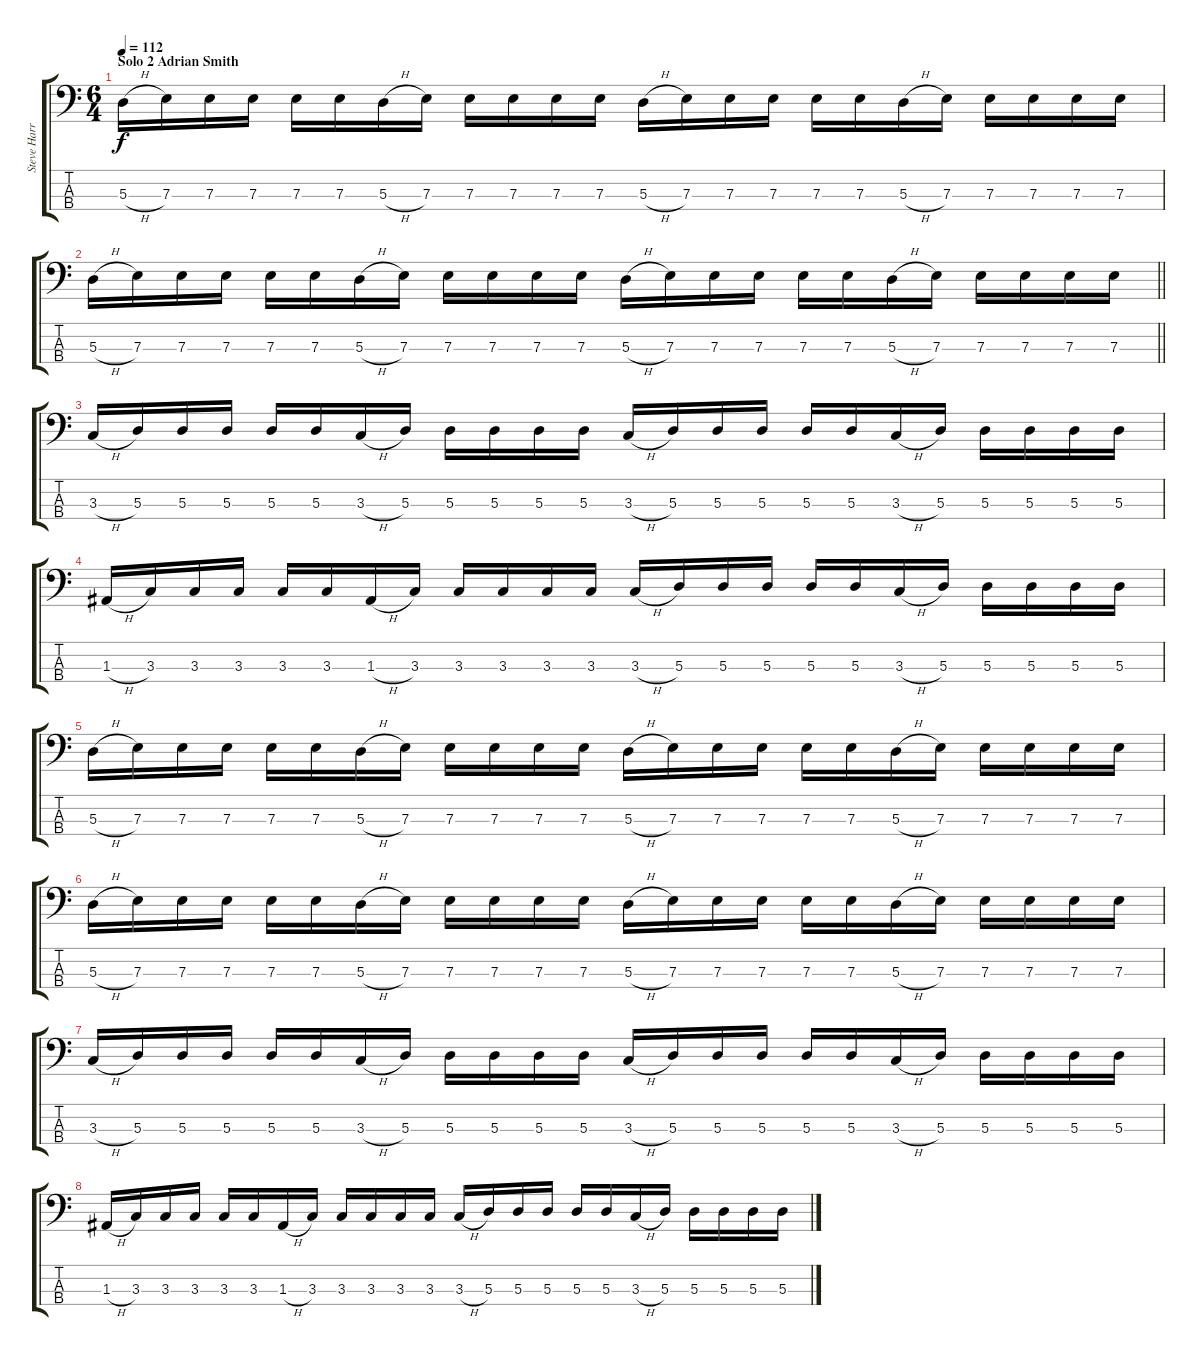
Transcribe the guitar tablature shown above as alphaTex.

\track ("Steve Harris" "Steve Harr") {instrument electricbassfinger}
\staff {score tabs}
\tuning (G2 D2 A1 E1) {hide}
\ts (6 4)
\section ("" "Solo 2 Adrian Smith")
\tempo 112
\clef f4
\ks c
5.3{h}.16{dy f} 7.3.16 7.3.16 7.3.16 7.3.16 7.3.16 5.3{h}.16 7.3.16 7.3.16 7.3.16 7.3.16 7.3.16 5.3{h}.16 7.3.16 7.3.16 7.3.16 7.3.16 7.3.16 5.3{h}.16 7.3.16 7.3.16 7.3.16 7.3.16 7.3.16 |
\barLineRight lightlight
5.3{h}.16 7.3.16 7.3.16 7.3.16 7.3.16 7.3.16 5.3{h}.16 7.3.16 7.3.16 7.3.16 7.3.16 7.3.16 5.3{h}.16 7.3.16 7.3.16 7.3.16 7.3.16 7.3.16 5.3{h}.16 7.3.16 7.3.16 7.3.16 7.3.16 7.3.16 |
3.3{h}.16 5.3.16 5.3.16 5.3.16 5.3.16 5.3.16 3.3{h}.16 5.3.16 5.3.16 5.3.16 5.3.16 5.3.16 3.3{h}.16 5.3.16 5.3.16 5.3.16 5.3.16 5.3.16 3.3{h}.16 5.3.16 5.3.16 5.3.16 5.3.16 5.3.16 |
1.3{h}.16 3.3.16 3.3.16 3.3.16 3.3.16 3.3.16 1.3{h}.16 3.3.16 3.3.16 3.3.16 3.3.16 3.3.16 3.3{h}.16 5.3.16 5.3.16 5.3.16 5.3.16 5.3.16 3.3{h}.16 5.3.16 5.3.16 5.3.16 5.3.16 5.3.16 |
5.3{h}.16 7.3.16 7.3.16 7.3.16 7.3.16 7.3.16 5.3{h}.16 7.3.16 7.3.16 7.3.16 7.3.16 7.3.16 5.3{h}.16 7.3.16 7.3.16 7.3.16 7.3.16 7.3.16 5.3{h}.16 7.3.16 7.3.16 7.3.16 7.3.16 7.3.16 |
5.3{h}.16 7.3.16 7.3.16 7.3.16 7.3.16 7.3.16 5.3{h}.16 7.3.16 7.3.16 7.3.16 7.3.16 7.3.16 5.3{h}.16 7.3.16 7.3.16 7.3.16 7.3.16 7.3.16 5.3{h}.16 7.3.16 7.3.16 7.3.16 7.3.16 7.3.16 |
3.3{h}.16 5.3.16 5.3.16 5.3.16 5.3.16 5.3.16 3.3{h}.16 5.3.16 5.3.16 5.3.16 5.3.16 5.3.16 3.3{h}.16 5.3.16 5.3.16 5.3.16 5.3.16 5.3.16 3.3{h}.16 5.3.16 5.3.16 5.3.16 5.3.16 5.3.16 |
1.3{h}.16 3.3.16 3.3.16 3.3.16 3.3.16 3.3.16 1.3{h}.16 3.3.16 3.3.16 3.3.16 3.3.16 3.3.16 3.3{h}.16 5.3.16 5.3.16 5.3.16 5.3.16 5.3.16 3.3{h}.16 5.3.16 5.3.16 5.3.16 5.3.16 5.3.16
